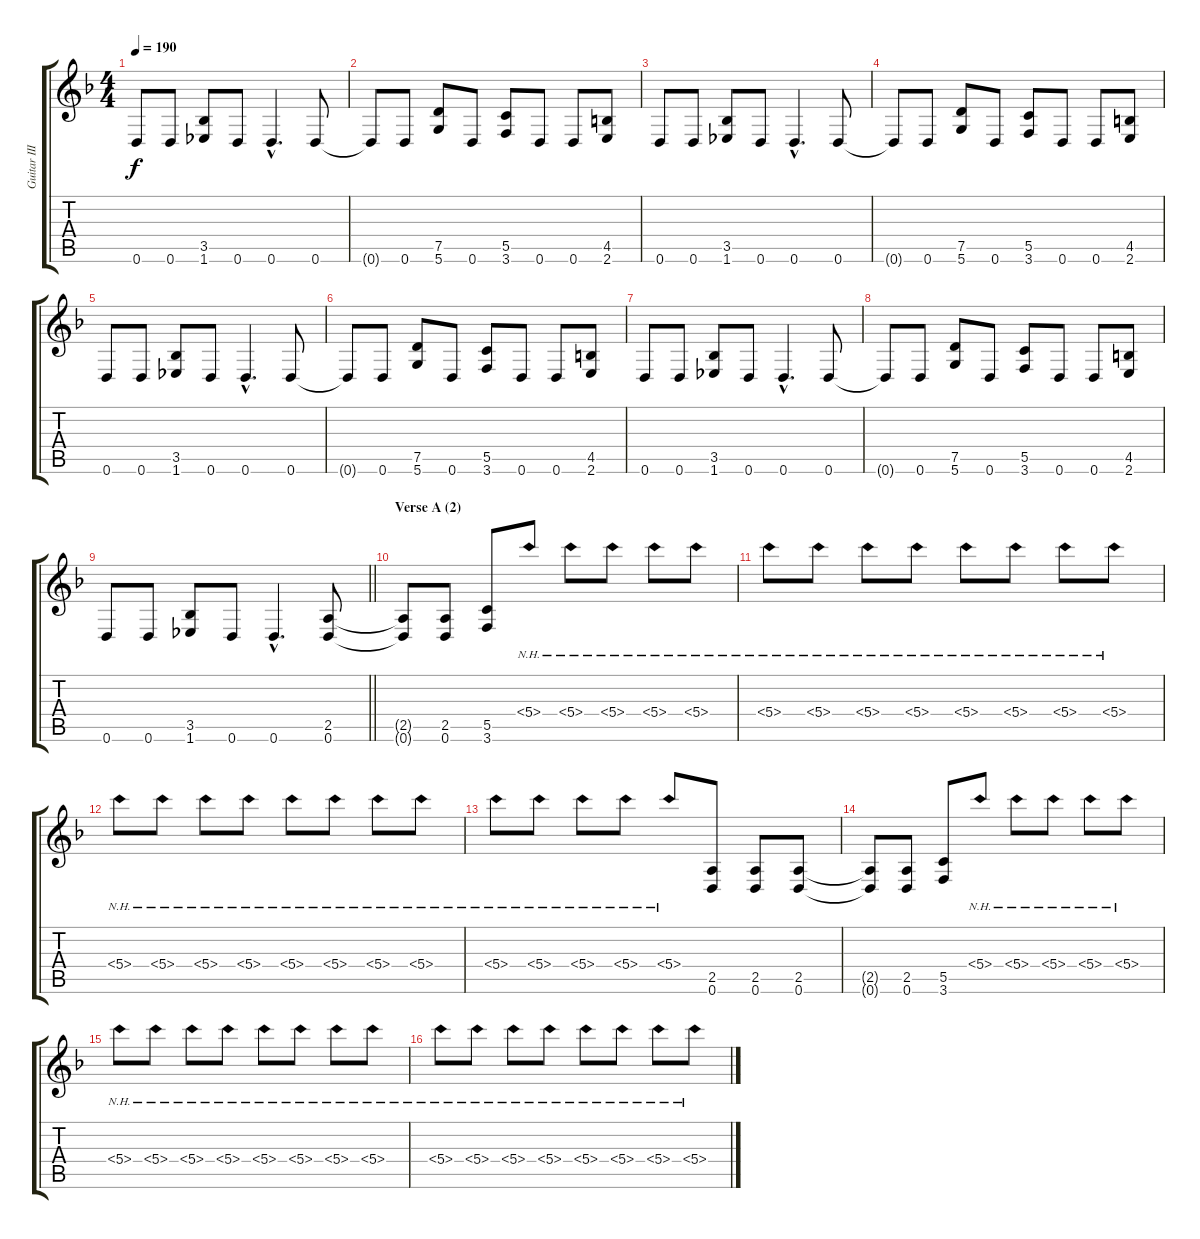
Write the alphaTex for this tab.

\track ("Guitar III" "Guitar III") {instrument distortionguitar}
\staff {score tabs}
\tuning (D4 A3 F3 C3 G2 D2) {hide}
\ts (4 4)
\tempo 190
\clef g2
\ks dminor
0.6.8{dy f} 0.6.8 (3.5 1.6).8 0.6.8 0.6{hac}.4{d} 0.6.8 |
0.6{t}.8 0.6.8 (7.5 5.6).8 0.6.8 (5.5 3.6).8 0.6.8 0.6.8 (4.5 2.6).8 |
0.6.8 0.6.8 (3.5 1.6).8 0.6.8 0.6{hac}.4{d} 0.6.8 |
0.6{t}.8 0.6.8 (7.5 5.6).8 0.6.8 (5.5 3.6).8 0.6.8 0.6.8 (4.5 2.6).8 |
0.6.8 0.6.8 (3.5 1.6).8 0.6.8 0.6{hac}.4{d} 0.6.8 |
0.6{t}.8 0.6.8 (7.5 5.6).8 0.6.8 (5.5 3.6).8 0.6.8 0.6.8 (4.5 2.6).8 |
0.6.8 0.6.8 (3.5 1.6).8 0.6.8 0.6{hac}.4{d} 0.6.8 |
0.6{t}.8 0.6.8 (7.5 5.6).8 0.6.8 (5.5 3.6).8 0.6.8 0.6.8 (4.5 2.6).8 |
\barLineRight lightlight
0.6.8 0.6.8 (3.5 1.6).8 0.6.8 0.6{hac}.4{d} (2.5 0.6).8 |
\section ("" "Verse A (2)")
(2.5{t} 0.6{t}).8 (2.5 0.6).8 (5.5 3.6).8 5.4{nh}.8 5.4{nh}.8 5.4{nh}.8 5.4{nh}.8 5.4{nh}.8 |
5.4{nh}.8 5.4{nh}.8 5.4{nh}.8 5.4{nh}.8 5.4{nh}.8 5.4{nh}.8 5.4{nh}.8 5.4{nh}.8 |
5.4{nh}.8 5.4{nh}.8 5.4{nh}.8 5.4{nh}.8 5.4{nh}.8 5.4{nh}.8 5.4{nh}.8 5.4{nh}.8 |
5.4{nh}.8 5.4{nh}.8 5.4{nh}.8 5.4{nh}.8 5.4{nh}.8 (2.5 0.6).8 (2.5 0.6).8 (2.5 0.6).8 |
(2.5{t} 0.6{t}).8 (2.5 0.6).8 (5.5 3.6).8 5.4{nh}.8 5.4{nh}.8 5.4{nh}.8 5.4{nh}.8 5.4{nh}.8 |
5.4{nh}.8 5.4{nh}.8 5.4{nh}.8 5.4{nh}.8 5.4{nh}.8 5.4{nh}.8 5.4{nh}.8 5.4{nh}.8 |
5.4{nh}.8 5.4{nh}.8 5.4{nh}.8 5.4{nh}.8 5.4{nh}.8 5.4{nh}.8 5.4{nh}.8 5.4{nh}.8
